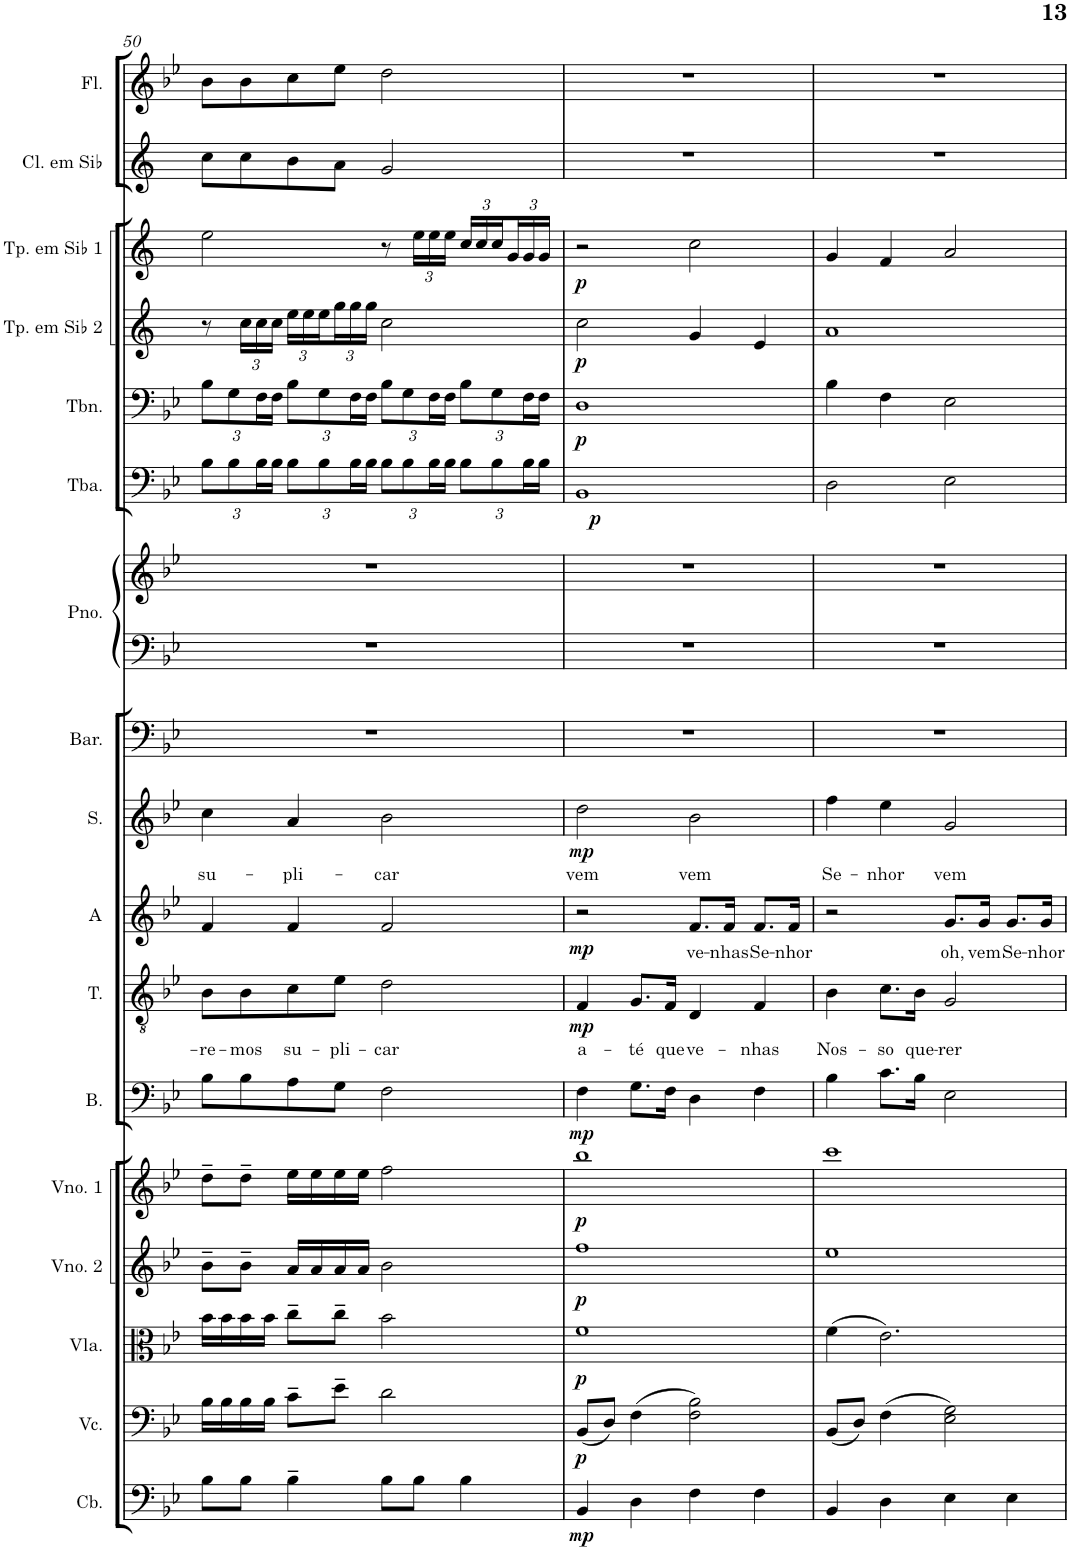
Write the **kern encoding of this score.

**kern	**dynam	**kern	**dynam	**kern	**dynam	**kern	**dynam	**kern	**dynam	**kern	**dynam	**kern	**text	**dynam	**kern	**text	**dynam	**kern	**text	**dynam	**kern	**kern	**kern	**kern	**dynam	**kern	**dynam	**kern	**dynam	**kern	**dynam	**kern	**kern
*part17	*part17	*part16	*part16	*part15	*part15	*part14	*part14	*part13	*part13	*part12	*part12	*part11	*part11	*part11	*part10	*part10	*part10	*part9	*part9	*part9	*part8	*part7	*part7	*part6	*part6	*part5	*part5	*part4	*part4	*part3	*part3	*part2	*part1
*staff18	*staff18	*staff17	*staff17	*staff16	*staff16	*staff15	*staff15	*staff14	*staff14	*staff13	*staff13	*staff12	*staff12	*staff12	*staff11	*staff11	*staff11	*staff10	*staff10	*staff10	*staff9	*staff8	*staff7	*staff6	*staff6	*staff5	*staff5	*staff4	*staff4	*staff3	*staff3	*staff2	*staff1
*I"Contrabaixo	*	*I"Violoncelo	*	*I"Viola	*	*I"Violino 2	*	*I"Violino 1	*	*I"Baixo	*	*I"Tenor	*	*	*I"Alto	*	*	*I"Soprano	*	*	*I"Barítono	*I"Piano	*	*I"Tuba	*	*I"Trombone	*	*I"Trompete em Sib 2	*	*I"Trompete em Sib 1	*	*I"Clarinete em Sib	*I"Flauta Transversal
*I'Cb.	*	*I'Vc.	*	*I'Vla.	*	*I'Vno. 2	*	*I'Vno. 1	*	*I'B.	*	*I'T.	*	*	*I'A	*	*	*I'S.	*	*	*I'Bar.	*I'Pno.	*	*I'Tba.	*	*I'Tbn.	*	*I'Tp. em Sib 2	*	*I'Tp. em Sib 1	*	*I'Cl. em Sib	*I'Fl.
!!LO:PB:g=z
*clefF4	*	*clefF4	*	*clefC3	*	*clefG2	*	*clefG2	*	*clefF4	*	*clefGv2	*	*	*clefG2	*	*	*clefG2	*	*	*clefF4	*clefF4	*clefG2	*clefF4	*	*clefF4	*	*clefG2	*	*clefG2	*	*clefG2	*clefG2
*Trd7c12	*	*	*	*	*	*	*	*	*	*	*	*	*	*	*	*	*	*	*	*	*	*	*	*	*	*	*	*Trd1c2	*	*Trd1c2	*	*Trd1c2	*
*k[b-e-]	*	*k[b-e-]	*	*k[b-e-]	*	*k[b-e-]	*	*k[b-e-]	*	*k[b-e-]	*	*k[b-e-]	*	*	*k[b-e-]	*	*	*k[b-e-]	*	*	*k[b-e-]	*k[b-e-]	*k[b-e-]	*k[b-e-]	*	*k[b-e-]	*	*k[]	*	*k[]	*	*k[]	*k[b-e-]
*M4/4	*	*M4/4	*	*M4/4	*	*M4/4	*	*M4/4	*	*M4/4	*	*M4/4	*	*	*M4/4	*	*	*M4/4	*	*	*M4/4	*M4/4	*M4/4	*M4/4	*	*M4/4	*	*M4/4	*	*M4/4	*	*M4/4	*M4/4
=50	=50	=50	=50	=50	=50	=50	=50	=50	=50	=50	=50	=50	=50	=50	=50	=50	=50	=50	=50	=50	=50	=50	=50	=50	=50	=50	=50	=50	=50	=50	=50	=50	=50
!	!	!	!	!	!	!	!	!	!	!	!	!	!LO:LY:b	!	!	!	!	!	!LO:LY:b	!	!	!	!	!	!	!	!	!	!	!	!	!	!
*	*	*	*	*	*	*	*	*	*	*	*	*	*	*	*	*	*	*	*	*	*	*	*	*Xbrackettup	*	*Xbrackettup	*	*	*	*	*	*	*
8B-\L	.	16B-\LL	.	16b-\LL	.	8b-~\L	.	8dd~\L	.	8B-\L	.	8B-\L	-re-	.	4f/	.	.	4cc\	su-	.	1r	1r	1r	12B-\L	.	12B-\L	.	8r	.	2ee\	.	8cc\L	8b-\L
.	.	16B-\	.	16b-\	.	.	.	.	.	.	.	.	.	.	.	.	.	.	.	.	.	.	.	.	.	.	.	.	.	.	.	.	.
.	.	.	.	.	.	.	.	.	.	.	.	.	.	.	.	.	.	.	.	.	.	.	.	12B-\	.	12G\	.	.	.	.	.	.	.
!	!	!	!	!	!	!	!	!	!	!	!	!	!LO:LY:b	!	!	!	!	!	!	!	!	!	!	!	!	!	!	!	!	!	!	!	!
*	*	*	*	*	*	*	*	*	*	*	*	*	*	*	*	*	*	*	*	*	*	*	*	*	*	*	*	*Xbrackettup	*	*	*	*	*
8B-\J	.	16B-\	.	16b-\	.	8b-~\J	.	8dd~\J	.	8B-\	.	8B-\	-mos	.	.	.	.	.	.	.	.	.	.	.	.	.	.	24cc\LL	.	.	.	8cc\	8b-\
.	.	.	.	.	.	.	.	.	.	.	.	.	.	.	.	.	.	.	.	.	.	.	.	24B-\L	.	24F\L	.	24cc\	.	.	.	.	.
.	.	16B-\JJ	.	16b-\JJ	.	.	.	.	.	.	.	.	.	.	.	.	.	.	.	.	.	.	.	.	.	.	.	.	.	.	.	.	.
.	.	.	.	.	.	.	.	.	.	.	.	.	.	.	.	.	.	.	.	.	.	.	.	24B-\JJ	.	24F\JJ	.	24cc\JJ	.	.	.	.	.
!	!	!	!	!	!	!	!	!	!	!	!	!	!LO:LY:b	!	!	!	!	!	!LO:LY:b	!	!	!	!	!	!	!	!	!	!	!	!	!	!
4B-~\	.	8c~\L	.	8cc~\L	.	16a/LL	.	16ee-\LL	.	8A\	.	8c\	su-	.	4f/	.	.	4a/	-pli-	.	.	.	.	12B-\L	.	12B-\L	.	24ee\LL	.	.	.	8b\	8cc\
.	.	.	.	.	.	.	.	.	.	.	.	.	.	.	.	.	.	.	.	.	.	.	.	.	.	.	.	24ee\	.	.	.	.	.
.	.	.	.	.	.	16a/	.	16ee-\	.	.	.	.	.	.	.	.	.	.	.	.	.	.	.	.	.	.	.	.	.	.	.	.	.
.	.	.	.	.	.	.	.	.	.	.	.	.	.	.	.	.	.	.	.	.	.	.	.	12B-\	.	12G\	.	24ee\	.	.	.	.	.
!	!	!	!	!	!	!	!	!	!	!	!	!	!LO:LY:b	!	!	!	!	!	!	!	!	!	!	!	!	!	!	!	!	!	!	!	!
.	.	8e-~\J	.	8cc~\J	.	16a/	.	16ee-\	.	8G\J	.	8e-\J	-pli-	.	.	.	.	.	.	.	.	.	.	.	.	.	.	24gg\	.	.	.	8a\J	8ee-\J
.	.	.	.	.	.	.	.	.	.	.	.	.	.	.	.	.	.	.	.	.	.	.	.	24B-\L	.	24F\L	.	24gg\	.	.	.	.	.
.	.	.	.	.	.	16a/JJ	.	16ee-\JJ	.	.	.	.	.	.	.	.	.	.	.	.	.	.	.	.	.	.	.	.	.	.	.	.	.
.	.	.	.	.	.	.	.	.	.	.	.	.	.	.	.	.	.	.	.	.	.	.	.	24B-\JJ	.	24F\JJ	.	24gg\JJ	.	.	.	.	.
!	!	!	!	!	!	!	!	!	!	!	!	!	!LO:LY:b	!	!	!	!	!	!LO:LY:b	!	!	!	!	!	!	!	!	!	!	!	!	!	!
8B-\L	.	2d\	.	2b-\	.	2b-\	.	2ff\	.	2F\	.	2d\	-car	.	2f/	.	.	2b-\	-car	.	.	.	.	12B-\L	.	12B-\L	.	2cc\	.	8r	.	2g/	2dd\
.	.	.	.	.	.	.	.	.	.	.	.	.	.	.	.	.	.	.	.	.	.	.	.	12B-\	.	12G\	.	.	.	.	.	.	.
*	*	*	*	*	*	*	*	*	*	*	*	*	*	*	*	*	*	*	*	*	*	*	*	*	*	*	*	*	*	*Xbrackettup	*	*	*
8B-\J	.	.	.	.	.	.	.	.	.	.	.	.	.	.	.	.	.	.	.	.	.	.	.	.	.	.	.	.	.	24ee\LL	.	.	.
.	.	.	.	.	.	.	.	.	.	.	.	.	.	.	.	.	.	.	.	.	.	.	.	24B-\L	.	24F\L	.	.	.	24ee\	.	.	.
.	.	.	.	.	.	.	.	.	.	.	.	.	.	.	.	.	.	.	.	.	.	.	.	24B-\JJ	.	24F\JJ	.	.	.	24ee\JJ	.	.	.
4B-\	.	.	.	.	.	.	.	.	.	.	.	.	.	.	.	.	.	.	.	.	.	.	.	12B-\L	.	12B-\L	.	.	.	24cc/LL	.	.	.
.	.	.	.	.	.	.	.	.	.	.	.	.	.	.	.	.	.	.	.	.	.	.	.	.	.	.	.	.	.	24cc/	.	.	.
.	.	.	.	.	.	.	.	.	.	.	.	.	.	.	.	.	.	.	.	.	.	.	.	12B-\	.	12G\	.	.	.	24cc/	.	.	.
.	.	.	.	.	.	.	.	.	.	.	.	.	.	.	.	.	.	.	.	.	.	.	.	.	.	.	.	.	.	24g/	.	.	.
.	.	.	.	.	.	.	.	.	.	.	.	.	.	.	.	.	.	.	.	.	.	.	.	24B-\L	.	24F\L	.	.	.	24g/	.	.	.
.	.	.	.	.	.	.	.	.	.	.	.	.	.	.	.	.	.	.	.	.	.	.	.	24B-\JJ	.	24F\JJ	.	.	.	24g/JJ	.	.	.
=51	=51	=51	=51	=51	=51	=51	=51	=51	=51	=51	=51	=51	=51	=51	=51	=51	=51	=51	=51	=51	=51	=51	=51	=51	=51	=51	=51	=51	=51	=51	=51	=51	=51
!	!LO:DY:b	!	!LO:DY:b	!	!LO:DY:b	!	!LO:DY:b	!	!LO:DY:b	!	!LO:DY:b	!	!LO:LY:b	!LO:DY:b	!	!	!LO:DY:b	!	!LO:LY:b	!LO:DY:b	!	!	!	!	!LO:DY:b	!	!LO:DY:b	!	!LO:DY:b	!	!LO:DY:b	!	!
4BB-/	mp	(8BB-/L	p	1f	p	1ff	p	1bb-	p	4F\	mp	4F/	a-	mp	2r	.	mp	2dd\	vem	mp	1r	1r	1r	1BB-	p	1D	p	2cc\	p	2r	p	1r	1r
.	.	8D/J)	.	.	.	.	.	.	.	.	.	.	.	.	.	.	.	.	.	.	.	.	.	.	.	.	.	.	.	.	.	.	.
!	!	!	!	!	!	!	!	!	!	!	!	!	!LO:LY:b	!	!	!	!	!	!	!	!	!	!	!	!	!	!	!	!	!	!	!	!
4D\	.	(4F\	.	.	.	.	.	.	.	8.G\L	.	8.G/L	-té	.	.	.	.	.	.	.	.	.	.	.	.	.	.	.	.	.	.	.	.
!	!	!	!	!	!	!	!	!	!	!	!	!	!LO:LY:b	!	!	!	!	!	!	!	!	!	!	!	!	!	!	!	!	!	!	!	!
.	.	.	.	.	.	.	.	.	.	16F\Jk	.	16F/Jk	que	.	.	.	.	.	.	.	.	.	.	.	.	.	.	.	.	.	.	.	.
!	!	!	!	!	!	!	!	!	!	!	!	!	!LO:LY:b	!	!	!LO:LY:b	!	!	!LO:LY:b	!	!	!	!	!	!	!	!	!	!	!	!	!	!
4F\	.	2F\ 2B-\)	.	.	.	.	.	.	.	4D\	.	4D/	ve-	.	8.f/L	ve-	.	2b-\	vem	.	.	.	.	.	.	.	.	4g/	.	2cc\	.	.	.
!	!	!	!	!	!	!	!	!	!	!	!	!	!	!	!	!LO:LY:b	!	!	!	!	!	!	!	!	!	!	!	!	!	!	!	!	!
.	.	.	.	.	.	.	.	.	.	.	.	.	.	.	16f/Jk	-nhas	.	.	.	.	.	.	.	.	.	.	.	.	.	.	.	.	.
!	!	!	!	!	!	!	!	!	!	!	!	!	!LO:LY:b	!	!	!LO:LY:b	!	!	!	!	!	!	!	!	!	!	!	!	!	!	!	!	!
4F\	.	.	.	.	.	.	.	.	.	4F\	.	4F/	-nhas	.	8.f/L	Se-	.	.	.	.	.	.	.	.	.	.	.	4e/	.	.	.	.	.
!	!	!	!	!	!	!	!	!	!	!	!	!	!	!	!	!LO:LY:b	!	!	!	!	!	!	!	!	!	!	!	!	!	!	!	!	!
.	.	.	.	.	.	.	.	.	.	.	.	.	.	.	16f/Jk	-nhor	.	.	.	.	.	.	.	.	.	.	.	.	.	.	.	.	.
=52	=52	=52	=52	=52	=52	=52	=52	=52	=52	=52	=52	=52	=52	=52	=52	=52	=52	=52	=52	=52	=52	=52	=52	=52	=52	=52	=52	=52	=52	=52	=52	=52	=52
!	!	!	!	!	!	!	!	!	!	!	!	!	!LO:LY:b	!	!	!	!	!	!LO:LY:b	!	!	!	!	!	!	!	!	!	!	!	!	!	!
4BB-/	.	(8BB-/L	.	(4f\	.	1ee-	.	1ccc	.	4B-\	.	4B-\	Nos-	.	2r	.	.	4ff\	Se-	.	1r	1r	1r	2D\	.	4B-\	.	1a	.	4g/	.	1r	1r
.	.	8D/J)	.	.	.	.	.	.	.	.	.	.	.	.	.	.	.	.	.	.	.	.	.	.	.	.	.	.	.	.	.	.	.
!	!	!	!	!	!	!	!	!	!	!	!	!	!LO:LY:b	!	!	!	!	!	!LO:LY:b	!	!	!	!	!	!	!	!	!	!	!	!	!	!
4D\	.	(4F\	.	2.e-\)	.	.	.	.	.	8.c\L	.	8.c\L	-so	.	.	.	.	4ee-\	-nhor	.	.	.	.	.	.	4F\	.	.	.	4f/	.	.	.
!	!	!	!	!	!	!	!	!	!	!	!	!	!LO:LY:b	!	!	!	!	!	!	!	!	!	!	!	!	!	!	!	!	!	!	!	!
.	.	.	.	.	.	.	.	.	.	16B-\Jk	.	16B-\Jk	que-	.	.	.	.	.	.	.	.	.	.	.	.	.	.	.	.	.	.	.	.
!	!	!	!	!	!	!	!	!	!	!	!	!	!LO:LY:b	!	!	!LO:LY:b	!	!	!LO:LY:b	!	!	!	!	!	!	!	!	!	!	!	!	!	!
4E-\	.	2E-\ 2G\)	.	.	.	.	.	.	.	2E-\	.	2G/	-rer	.	8.g/L	oh,	.	2g/	vem	.	.	.	.	2E-\	.	2E-\	.	.	.	2a/	.	.	.
!	!	!	!	!	!	!	!	!	!	!	!	!	!	!	!	!LO:LY:b	!	!	!	!	!	!	!	!	!	!	!	!	!	!	!	!	!
.	.	.	.	.	.	.	.	.	.	.	.	.	.	.	16g/Jk	vem	.	.	.	.	.	.	.	.	.	.	.	.	.	.	.	.	.
!	!	!	!	!	!	!	!	!	!	!	!	!	!	!	!	!LO:LY:b	!	!	!	!	!	!	!	!	!	!	!	!	!	!	!	!	!
4E-\	.	.	.	.	.	.	.	.	.	.	.	.	.	.	8.g/L	Se-	.	.	.	.	.	.	.	.	.	.	.	.	.	.	.	.	.
!	!	!	!	!	!	!	!	!	!	!	!	!	!	!	!	!LO:LY:b	!	!	!	!	!	!	!	!	!	!	!	!	!	!	!	!	!
.	.	.	.	.	.	.	.	.	.	.	.	.	.	.	16g/Jk	-nhor	.	.	.	.	.	.	.	.	.	.	.	.	.	.	.	.	.
=	=	=	=	=	=	=	=	=	=	=	=	=	=	=	=	=	=	=	=	=	=	=	=	=	=	=	=	=	=	=	=	=	=
*-	*-	*-	*-	*-	*-	*-	*-	*-	*-	*-	*-	*-	*-	*-	*-	*-	*-	*-	*-	*-	*-	*-	*-	*-	*-	*-	*-	*-	*-	*-	*-	*-	*-
